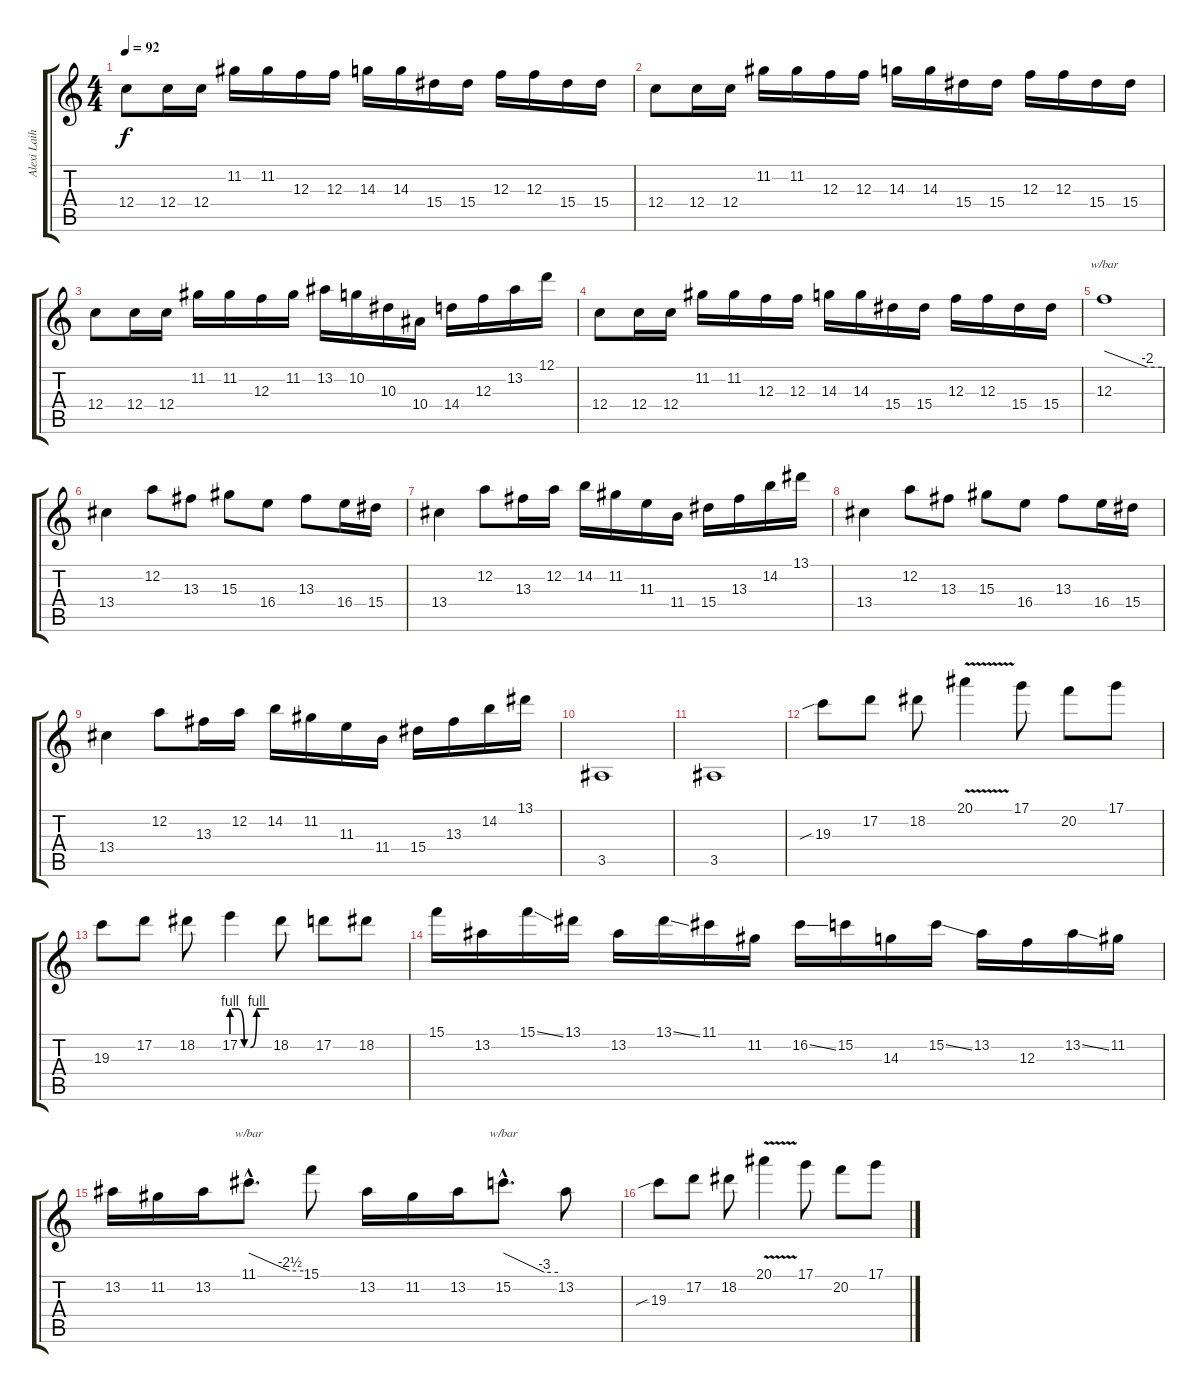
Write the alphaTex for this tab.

\track ("Alexi Laiho" "Alexi Laih") {instrument distortionguitar}
\staff {score tabs}
\tuning (D4 A3 F3 C3 G2 C2) {hide}
\ts (4 4)
\tempo 92
\clef g2
\ks c
12.4.8{dy f} 12.4.16 12.4.16 11.2.16 11.2.16 12.3.16 12.3.16 14.3.16 14.3.16 15.4.16 15.4.16 12.3.16 12.3.16 15.4.16 15.4.16 |
12.4.8 12.4.16 12.4.16 11.2.16 11.2.16 12.3.16 12.3.16 14.3.16 14.3.16 15.4.16 15.4.16 12.3.16 12.3.16 15.4.16 15.4.16 |
12.4.8 12.4.16 12.4.16 11.2.16 11.2.16 12.3.16 11.2.16 13.2.16 10.2.16 10.3.16 10.4.16 14.4.16 12.3.16 13.2.16 12.1.16 |
12.4.8 12.4.16 12.4.16 11.2.16 11.2.16 12.3.16 12.3.16 14.3.16 14.3.16 15.4.16 15.4.16 12.3.16 12.3.16 15.4.16 15.4.16 |
12.3.1{tbe (custom default 0 0 45 -8 60 -8)} |
13.4.4 12.2.8 13.3.8 15.3.8 16.4.8 13.3.8 16.4.16 15.4.16 |
13.4.4 12.2.8 13.3.16 12.2.16 14.2.16 11.2.16 11.3.16 11.4.16 15.4.16 13.3.16 14.2.16 13.1.16 |
13.4.4 12.2.8 13.3.8 15.3.8 16.4.8 13.3.8 16.4.16 15.4.16 |
13.4.4 12.2.8 13.3.16 12.2.16 14.2.16 11.2.16 11.3.16 11.4.16 15.4.16 13.3.16 14.2.16 13.1.16 |
3.5.1 |
3.5.1 |
19.3{sib}.8 17.2.8 18.2.8 20.1{v}.4 17.1.8 20.2.8 17.1.8 |
19.3.8 17.2.8 18.2.8 17.2{be (custom 0 4 10 4 20 0 30 0 40 4 50 4 60 4)}.4 18.2.8 17.2.8 18.2.8 |
15.1.16 13.2.16 15.1{ss}.16 13.1.16 13.2.16 13.1{ss}.16 11.1.16 11.2.16 16.2{ss}.16 15.2.16 14.3.16 15.2{ss}.16 13.2.16 12.3.16 13.2{ss}.16 11.2.16 |
13.2.16 11.2.16 13.2.16 11.1{hac}.8{d tbe (custom default 0 0 45 -10 60 -10)} 15.1.8 13.2.16 11.2.16 13.2.16 15.2{hac}.8{d tbe (custom default 0 0 45 -12 60 -12)} 13.2.8 |
19.3{sib}.8 17.2.8 18.2.8 20.1{v}.4 17.1.8 20.2.8 17.1.8
